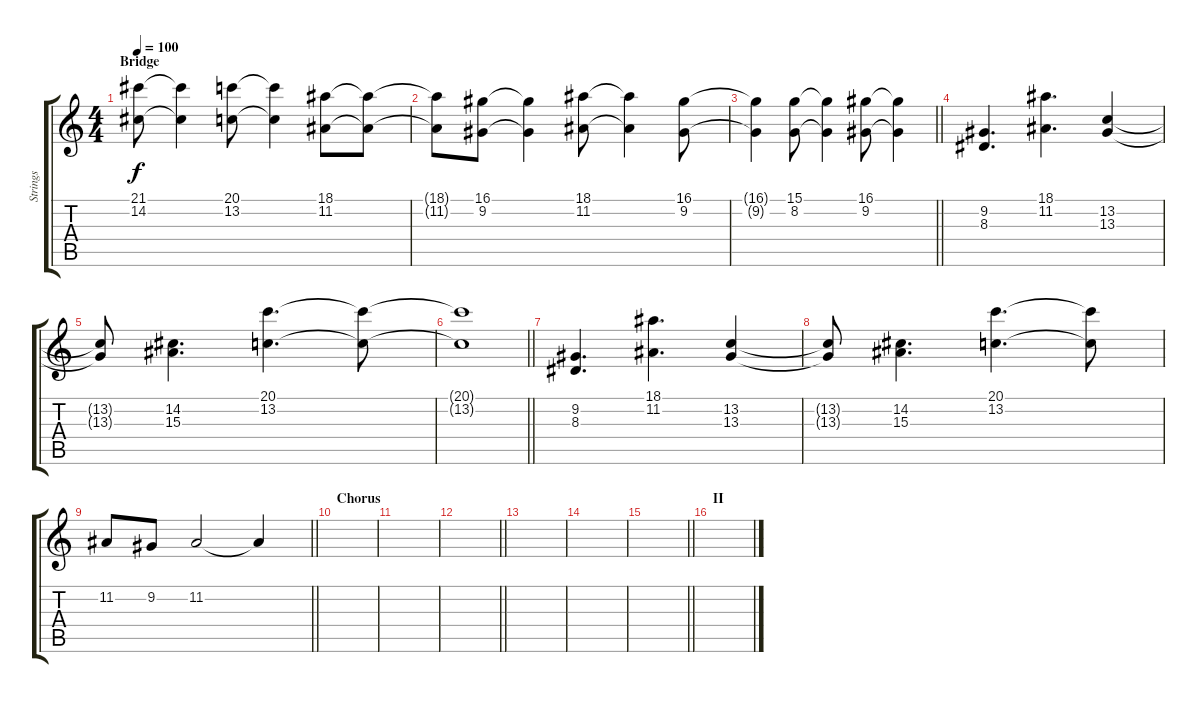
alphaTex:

\track ("Strings" "Strings") {instrument stringensemble1}
\staff {score tabs}
\tuning (E4 B3 G3 D3 A2 E2) {hide}
\ts (4 4)
\section ("" "Bridge")
\tempo 100
\clef g2
\ks c
(21.1 14.2).8{dy f} (21.1{t} 14.2{t}).4 (20.1 13.2).8 (20.1{t} 13.2{t}).4 (18.1 11.2).8 (18.1{t} 11.2{t}).8 |
(18.1{t} 11.2{t}).8 (16.1 9.2).8 (16.1{t} 9.2{t}).4 (18.1 11.2).8 (18.1{t} 11.2{t}).4 (16.1 9.2).8 |
\barLineRight lightlight
(16.1{t} 9.2{t}).4 (15.1 8.2).8 (15.1{t} 8.2{t}).4 (16.1 9.2).8 (16.1{t} 9.2{t}).4 |
(9.2 8.3).4{d} (18.1 11.2).4{d} (13.2 13.3).4 |
(13.2{t} 13.3{t}).8 (14.2 15.3).4{d} (20.1 13.2).4{d} (20.1{t} 13.2{t}).8 |
\barLineRight lightlight
(20.1{t} 13.2{t}).1 |
(9.2 8.3).4{d} (18.1 11.2).4{d} (13.2 13.3).4 |
(13.2{t} 13.3{t}).8 (14.2 15.3).4{d} (20.1 13.2).4{d} (20.1{t} 13.2{t}).8 |
\barLineRight lightlight
11.2.8 9.2.8 11.2.2 11.2{t}.4 |
\section ("" "Chorus")
|
|
\barLineRight lightlight
|
|
|
\barLineRight lightlight
|
\section ("" "II")
